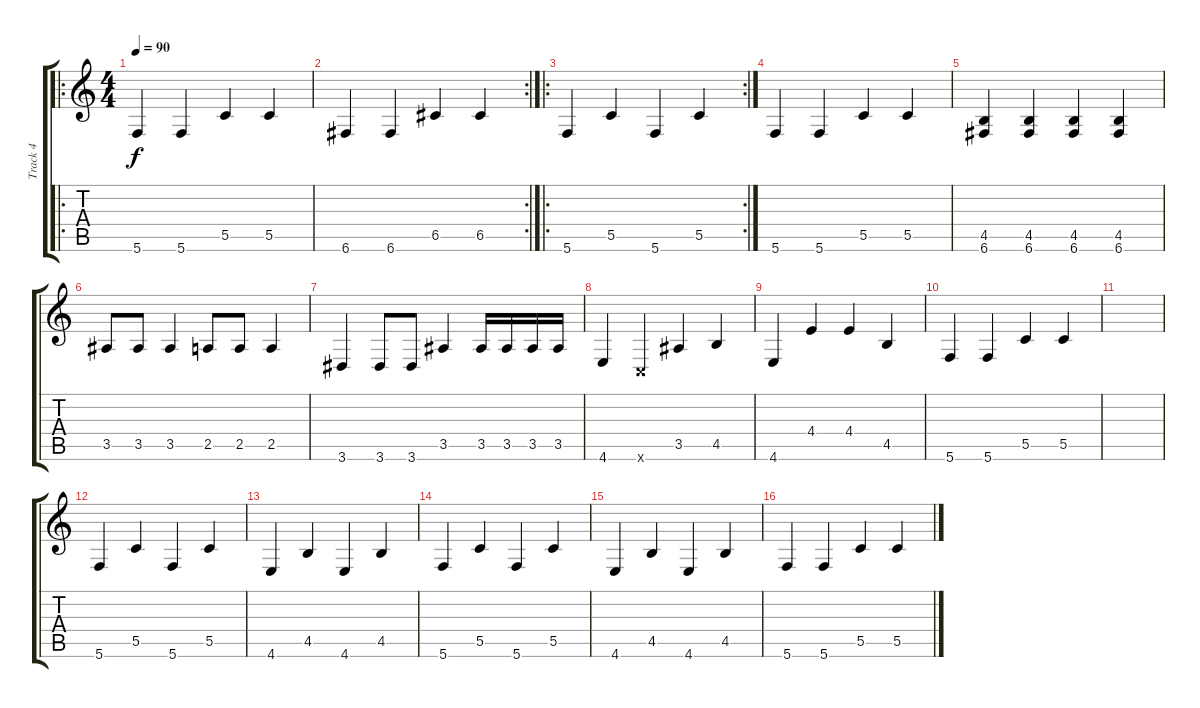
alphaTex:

\track ("Track 4" "Track 4") {instrument overdrivenguitar}
\staff {score tabs}
\tuning (D4 A3 F3 C3 G2 C2) {hide}
\ro
\ts (4 4)
\tempo 90
\clef g2
\ks c
5.6.4{dy f instrument overdrivenguitar} 5.6.4 5.5.4 5.5.4 |
\rc 2
6.6.4 6.6.4 6.5.4 6.5.4 |
\ro
\rc 2
5.6.4 5.5.4 5.6.4 5.5.4 |
5.6.4 5.6.4 5.5.4 5.5.4 |
(4.5 6.6).4 (4.5 6.6).4 (4.5 6.6).4 (4.5 6.6).4 |
3.5.8 3.5.8 3.5.4 2.5.8 2.5.8 2.5.4 |
3.6.4 3.6.8 3.6.8 3.5.4 3.5.16 3.5.16 3.5.16 3.5.16 |
4.6.4 0.6{x}.4 3.5.4 4.5.4 |
4.6.4 4.4.4 4.4.4 4.5.4 |
5.6.4 5.6.4 5.5.4 5.5.4 |
|
5.6.4 5.5.4 5.6.4 5.5.4 |
4.6.4 4.5.4 4.6.4 4.5.4 |
5.6.4 5.5.4 5.6.4 5.5.4 |
4.6.4 4.5.4 4.6.4 4.5.4 |
5.6.4 5.6.4 5.5.4 5.5.4
